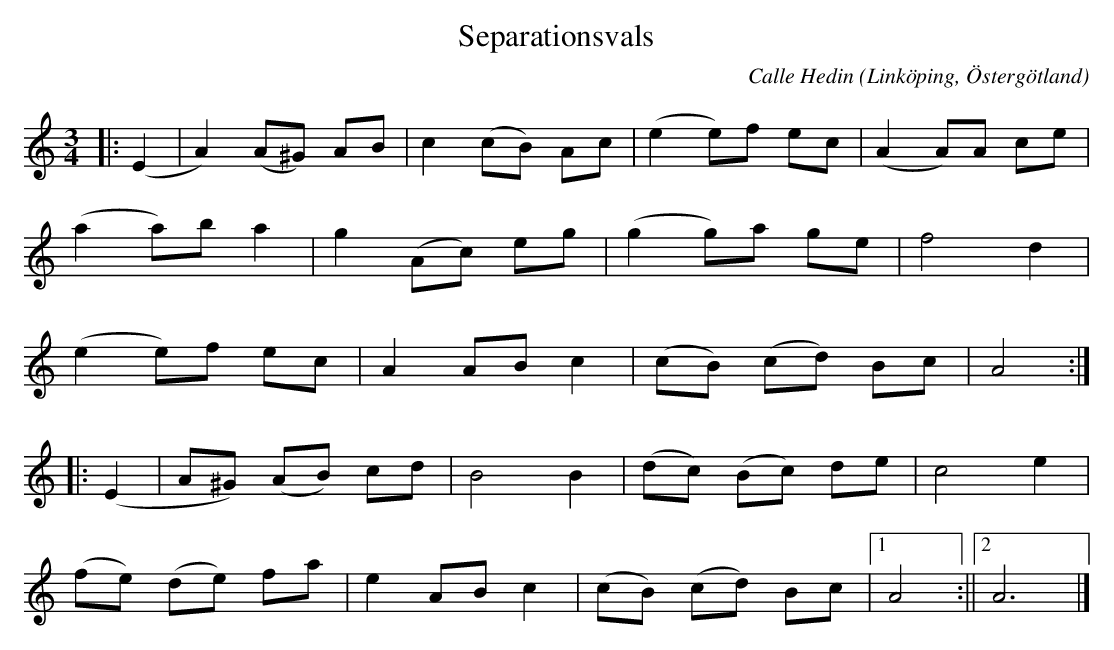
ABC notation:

X:1
T:Separationsvals
C:Calle Hedin
O:Linköping, Östergötland
M:3/4
K:Am
|:(E2|A2) (A^G) AB| c2 (cB) Ac | (e2e)f ec| (A2A)A ce  |
 (a2a)b a2 | g2 (Ac)  eg|  (g2g)a ge | f4 d2 |
(e2e)f ec | A2AB c2 | (cB) (cd) Bc | A4 :|
|: (E2|A^G) (AB) cd | B4 B2 |    (dc) (Bc) de  | c4 e2 |
(fe) (de) fa | e2AB c2  | (cB) (cd) Bc |1 A4 :||2 A6 |]
